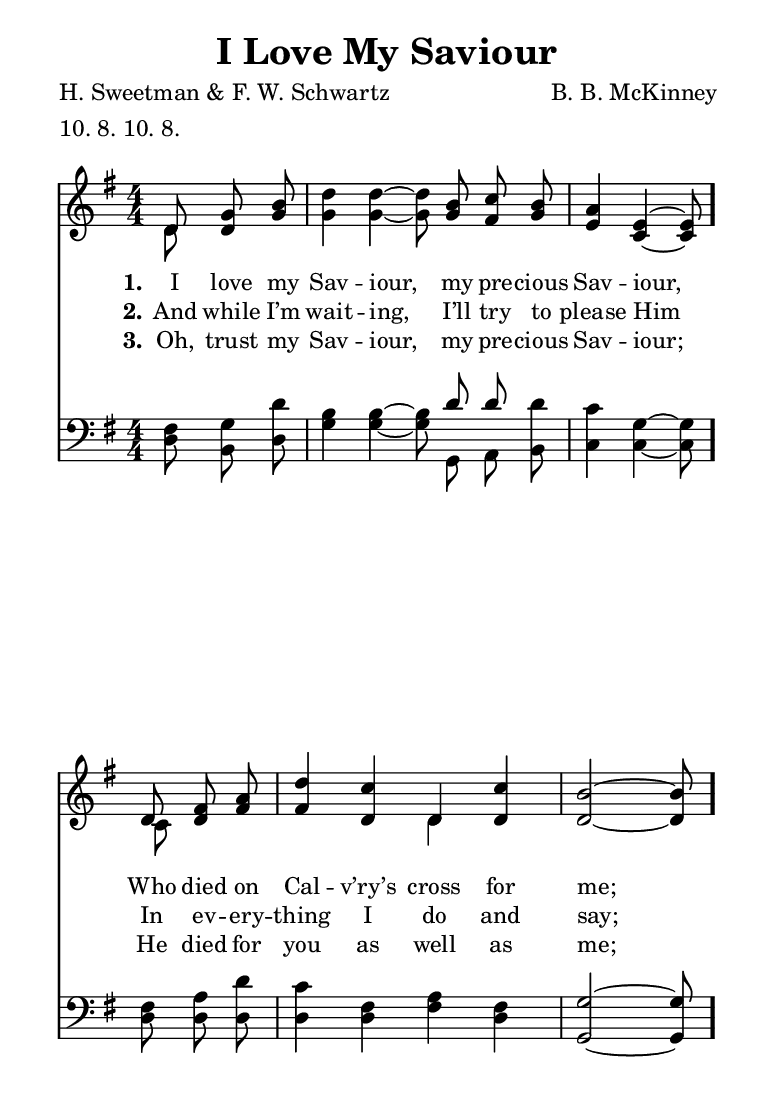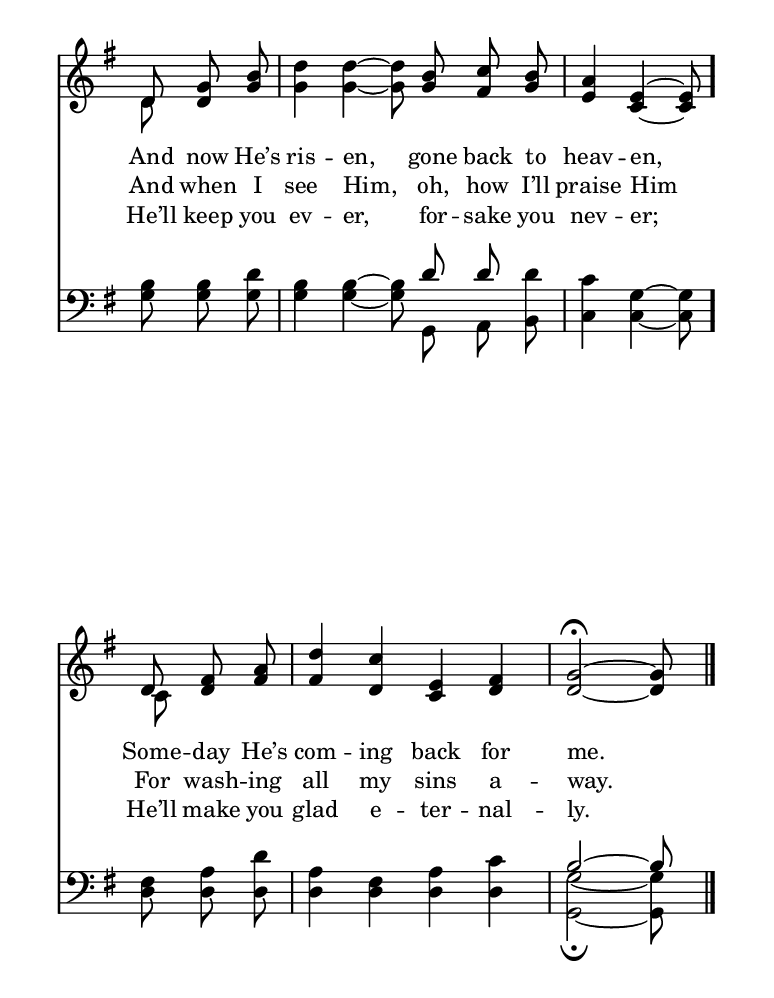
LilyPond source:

\include "common/global.ily"
\paper {
  \include "common/paper.ily"
  ragged-last-bottom = ##t
  system-count = #(cond (is-eogsized 3) (#t #f))
  system-system-spacing.padding = 9
}

\header{
  %children
  hymnnumber = "338"
  title = "I Love My Saviour" % TODO original has subtitle "(I Have A Saviour)"
  tunename = ""
  meter = "10. 8. 10. 8."
  poet = "H. Sweetman & F. W. Schwartz"
  composer = "B. B. McKinney"
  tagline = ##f
}

ta = { \tempo 4=80 }
tb = { \tempo 4=40 }

global = {
  \include "common/overrides.ily"
  \override Staff.TimeSignature.style = #'numbered
  \time 4/4
  \override Score.MetronomeMark.transparent = ##t % hide all fermata changes too
  \ta
  \key g \major
  \partial 4.
  \autoBeamOff
}

notesSoprano = {
\global
\relative c' {

  d8 g b | d4 d4 ~ d8 b8 c b | a4 e4 ~ e8
  d8 fis a | d4 c d, c' | b2 ~ b8
  d,8 g b | d4 d4 ~ d8 b8 c b | a4 e4 ~ e8
  d8 fis a | d4 c e, fis | \tb g2\fermata ~ \ta g8

  \bar "|."

}
}

notesAlto = {
\global
\relative e' {

  d8 d g | g4 g4 ~ g8 g8 fis g8 | e4 c4 ~ c8
  c8 d fis | fis4 d d d | d2 ~ d8
  d8 d g | g4 g4 ~ g8 g8 fis g8 | e4 c4 ~ c8
  c8 d fis | fis4 d c d | d2 ~ d8

}
}

notesTenor = {
\global
\relative a {

  fis8 g d' | b4 b4 ~ b8 d8 d d | c4 g4 ~ g8
  fis8 a d | c4 fis, a fis | g2 ~ g8
  b8 b d | b4 b4 ~ b8 d8 d d | c4 g4 ~ g8
  fis8 a d | a4 fis a c | b2 ~ b8

}
}

notesBass = {
\global
\relative f {

  d8 b d | g4 g4 ~ g8 g,8 a b | c4 c4 ~ c8
  d8 d d | d4 d fis d | g,2 ~ g8
  g'8 g g | g4 g4 ~ g8 g,8 a b | c4 c4 ~ c8
  d8 d d | d4 d d d | <g g,>2_\fermata ~ <g g,>8

}
}

wordsA = \lyricmode {
\set stanza = "1."

I love my Sav -- iour, my pre -- cious Sav -- iour, \bar "."
Who died on Cal -- v’ry’s cross for me; \bar "."
And now He’s ris -- en, gone back to heav -- en, \bar "."
Some -- day He’s com -- ing back for me. \bar "."

}

wordsB = \lyricmode {
\set stanza = "2."

And while I’m wait -- ing, I’ll try to please Him
In ev -- ery -- thing I do and say;
And when I see Him, oh, how I’ll praise Him
For wash -- ing all my sins a -- way.

}

wordsC = \lyricmode {
\set stanza = "3."

Oh, trust my Sav -- iour, my pre -- cious Sav -- iour;
He died for you as well as me;
He’ll keep you ev -- er, for -- sake you nev -- er;
He’ll make you glad e -- ter -- nal -- ly.

}

\score {
  \context ChoirStaff <<
    \context Staff = upper <<
      \set Staff.autoBeaming = ##f
      \set ChoirStaff.systemStartDelimiter = #'SystemStartBar
      \set ChoirStaff.printPartCombineTexts = ##f
      \partcombine #'(2 . 9) \notesSoprano \notesAlto
      \context NullVoice = sopranos { \voiceOne << \notesSoprano >> }
      \context NullVoice = altos { \voiceTwo << \notesAlto >> }
      \context Lyrics = one   \lyricsto sopranos \wordsA
      \context Lyrics = two   \lyricsto sopranos \wordsB
      \context Lyrics = three \lyricsto sopranos \wordsC
    >>
    \context Staff = men <<
      \set Staff.autoBeaming = ##f
      \clef bass
      \set ChoirStaff.printPartCombineTexts = ##f
      \partcombine #'(2 . 9) \notesTenor \notesBass
      \context NullVoice = tenors { \voiceOne << \notesTenor >> }
      \context NullVoice = basses { \voiceTwo << \notesBass >> }
    >>
  >>
  \layout {
    \include "common/layout.ily"
  }
  \midi{
    \include "common/midi.ily"
  }
}

\version "2.19.49"  % necessary for upgrading to future LilyPond versions.

% vi:set et ts=2 sw=2 ai nocindent syntax=lilypond:
